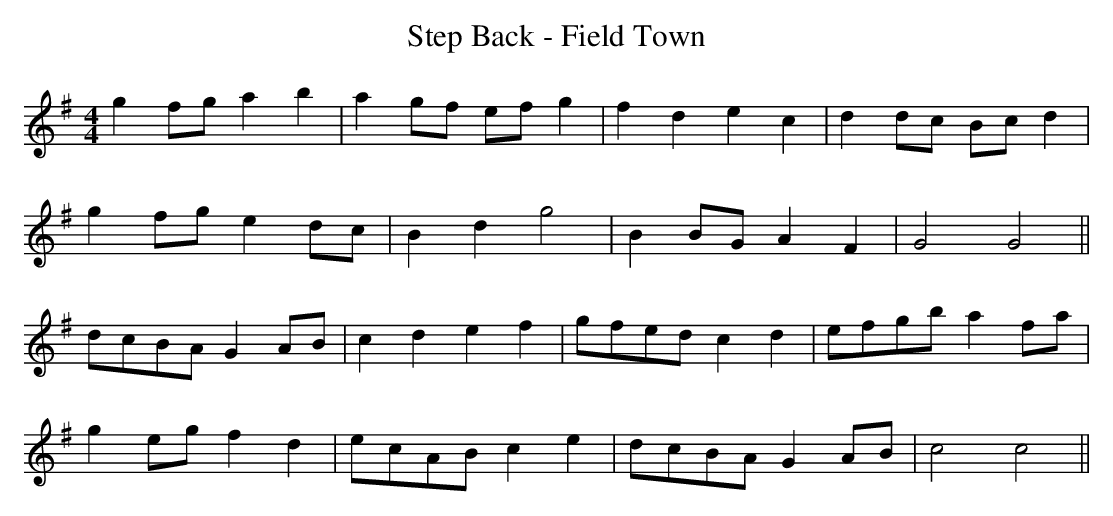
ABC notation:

X:1
T:Step Back - Field Town
M:4/4
L:1/8
K:G
g2 fg a2 b2|a2 gf ef g2|f2 d2 e2 c2|d2 dc Bc d2|
g2 fg e2 dc|B2 d2 g4|B2 BG A2 F2|G4 G4||
dcBA G2 AB|c2 d2 e2 f2|gfed c2 d2|efgb a2 fa|
g2 eg f2 d2|ecAB c2 e2|dcBA G2 AB|c4 c4||
